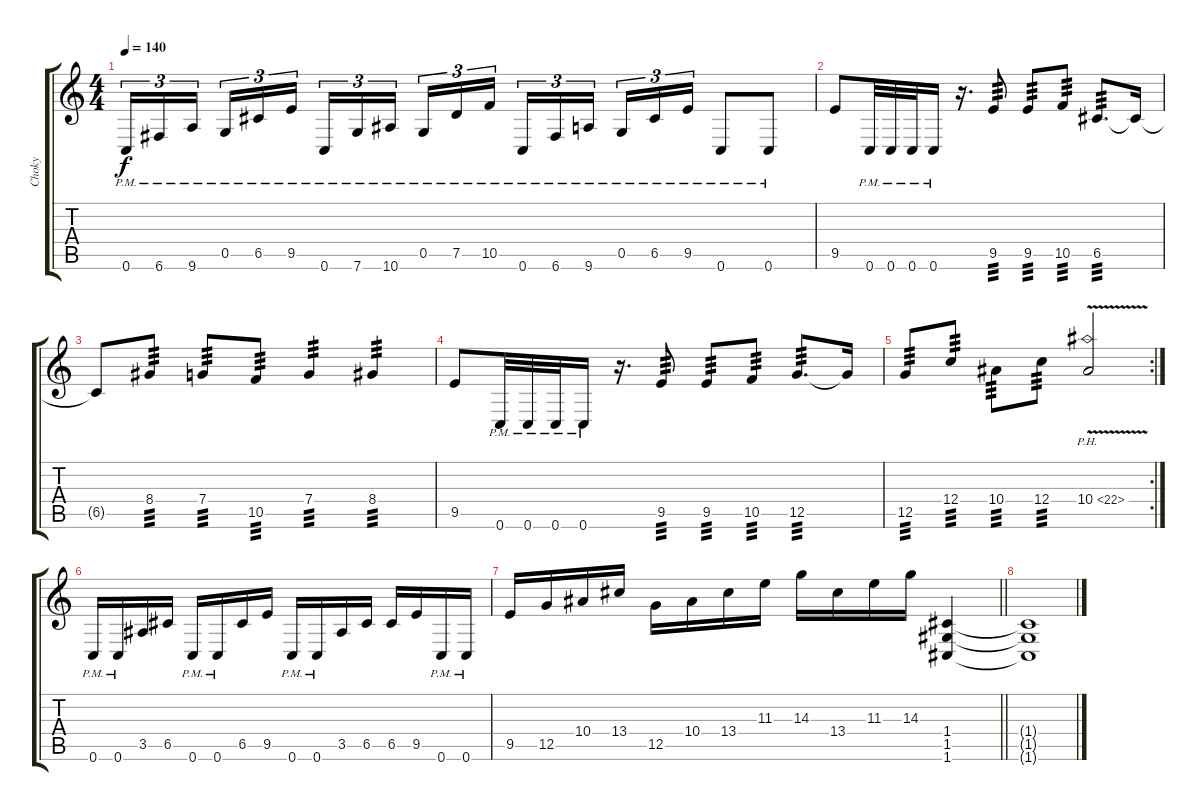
\track ("Choky" "Choky") {instrument distortionguitar}
\staff {score tabs}
\tuning (D4 A3 F3 C3 G2 C2) {hide}
\ts (4 4)
\tempo 140
\clef g2
\ks c
0.6{pm}.16{tu (3 2) dy f} 6.6{pm}.16{tu (3 2)} 9.6{pm}.16{tu (3 2) beam splitsecondary} 0.5{pm}.16{tu (3 2)} 6.5{pm}.16{tu (3 2)} 9.5{pm}.16{tu (3 2)} 0.6{pm}.16{tu (3 2)} 7.6{pm}.16{tu (3 2)} 10.6{pm}.16{tu (3 2) beam splitsecondary} 0.5{pm}.16{tu (3 2)} 7.5{pm}.16{tu (3 2)} 10.5{pm}.16{tu (3 2)} 0.6{pm}.16{tu (3 2)} 6.6{pm}.16{tu (3 2)} 9.6{pm}.16{tu (3 2) beam splitsecondary} 0.5{pm}.16{tu (3 2)} 6.5{pm}.16{tu (3 2)} 9.5{pm}.16{tu (3 2)} 0.6{pm}.8 0.6{pm}.8 |
9.5.8 0.6{pm}.32 0.6{pm}.32 0.6{pm}.32 0.6{pm}.16 r.16{d} 9.5.8{tp 3} 9.5.8{tp 3} 10.5.8{tp 3} 6.5.8{d tp 3} 6.5{t}.16 |
6.5{t}.8 8.4.8{tp 3} 7.4.8{tp 3} 10.5.8{tp 3} 7.4.4{tp 3} 8.4.4{tp 3} |
9.5.8 0.6{pm}.32 0.6{pm}.32 0.6{pm}.32 0.6{pm}.16 r.16{d} 9.5.8{tp 3} 9.5.8{tp 3} 10.5.8{tp 3} 12.5.8{d tp 3} 12.5{t}.16 |
\rc 2
12.5.8{tp 3} 12.4.8{tp 3} 10.4.8{tp 3} 12.4.8{tp 3} 10.4{ph 12 v}.2 |
0.6{pm}.16 0.6{pm}.16 3.5.16 6.5.16 0.6{pm}.16 0.6{pm}.16 6.5.16 9.5.16 0.6{pm}.16 0.6{pm}.16 3.5.16 6.5.16 6.5.16 9.5.16 0.6{pm}.16 0.6{pm}.16 |
\barLineRight lightlight
9.5.16 12.5.16 10.4.16 13.4.16 12.5.16 10.4.16 13.4.16 11.3.16 14.3.16 13.4.16 11.3.16 14.3.16 (1.4 1.5 1.6).4 |
(1.4{t} 1.5{t} 1.6{t}).1{volume 0}
